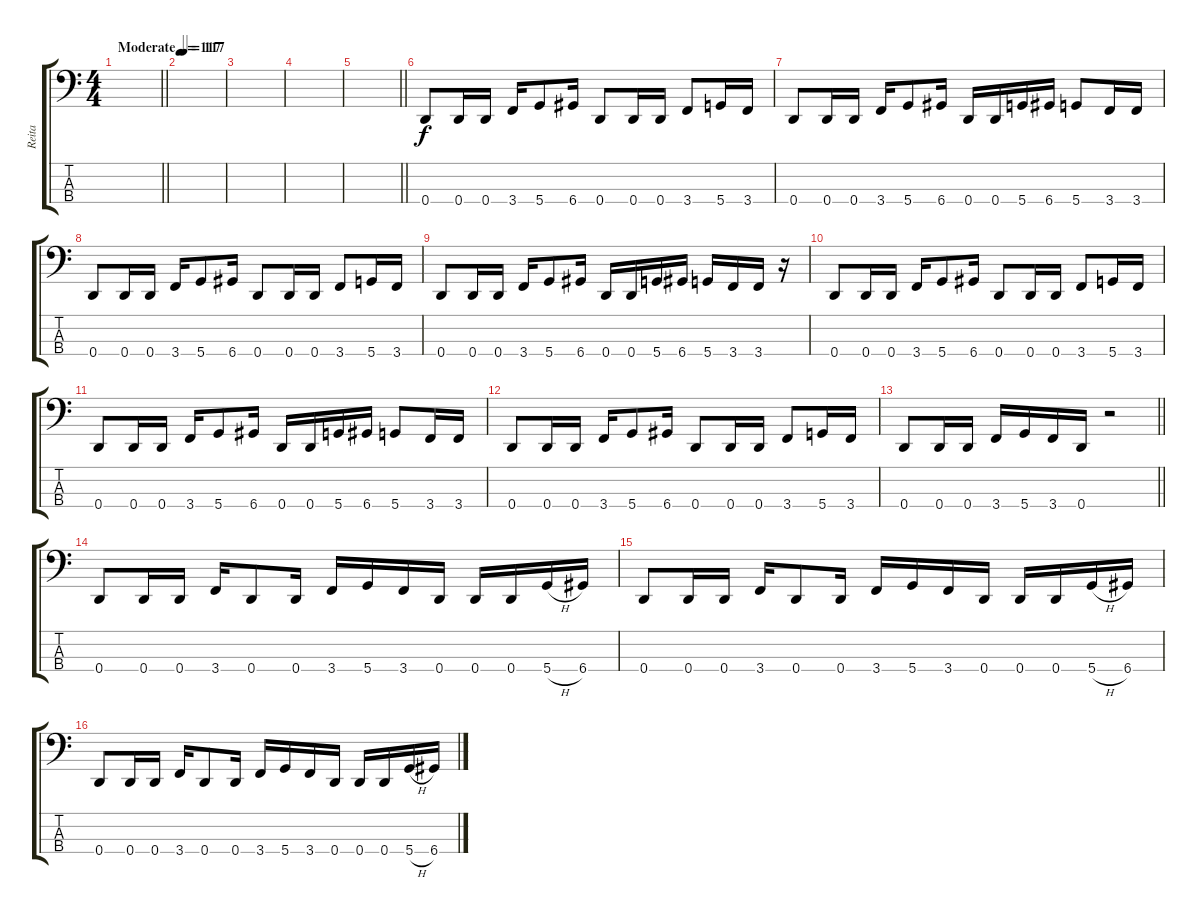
\track ("Reita" "Reita") {instrument electricbasspick}
\staff {score tabs}
\tuning (F2 C2 G1 D1) {hide}
\ts (4 4)
\tempo (117 "Moderate")
\tempo 100
\tempo (117 "Moderate")
\clef f4
\barLineRight lightlight
\ks c
|
\tempo 117
|
|
|
\barLineRight lightlight
|
0.4.8 0.4.16 0.4.16 3.4.16 5.4.8 6.4.16 0.4.8 0.4.16 0.4.16 3.4.8 5.4.16 3.4.16 |
0.4.8 0.4.16 0.4.16 3.4.16 5.4.8 6.4.16 0.4.16 0.4.16 5.4.16 6.4.16 5.4.8 3.4.16 3.4.16 |
0.4.8 0.4.16 0.4.16 3.4.16 5.4.8 6.4.16 0.4.8 0.4.16 0.4.16 3.4.8 5.4.16 3.4.16 |
0.4.8 0.4.16 0.4.16 3.4.16 5.4.8 6.4.16 0.4.16 0.4.16 5.4.16 6.4.16 5.4.16 3.4.16 3.4.16 r.16 |
0.4.8 0.4.16 0.4.16 3.4.16 5.4.8 6.4.16 0.4.8 0.4.16 0.4.16 3.4.8 5.4.16 3.4.16 |
0.4.8 0.4.16 0.4.16 3.4.16 5.4.8 6.4.16 0.4.16 0.4.16 5.4.16 6.4.16 5.4.8 3.4.16 3.4.16 |
0.4.8 0.4.16 0.4.16 3.4.16 5.4.8 6.4.16 0.4.8 0.4.16 0.4.16 3.4.8 5.4.16 3.4.16 |
\barLineRight lightlight
0.4.8 0.4.16 0.4.16 3.4.16 5.4.16 3.4.16 0.4.16 r.2 |
0.4.8 0.4.16 0.4.16 3.4.16 0.4.8 0.4.16 3.4.16 5.4.16 3.4.16 0.4.16 0.4.16 0.4.16 5.4{h}.16 6.4.16 |
0.4.8 0.4.16 0.4.16 3.4.16 0.4.8 0.4.16 3.4.16 5.4.16 3.4.16 0.4.16 0.4.16 0.4.16 5.4{h}.16 6.4.16 |
0.4.8 0.4.16 0.4.16 3.4.16 0.4.8 0.4.16 3.4.16 5.4.16 3.4.16 0.4.16 0.4.16 0.4.16 5.4{h}.16 6.4.16
